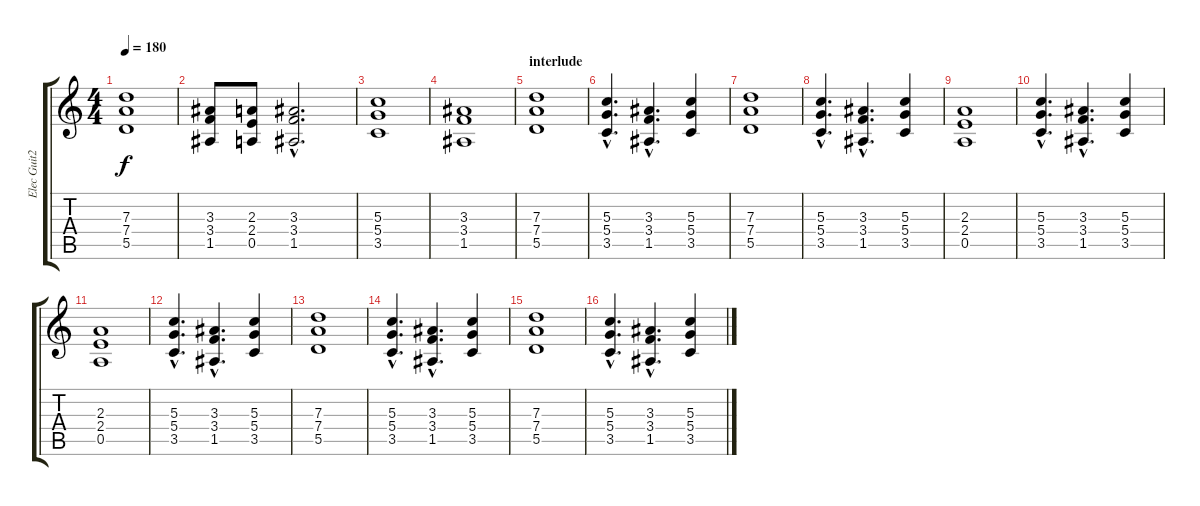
\track ("Elec Guit2" "Elec Guit2") {instrument overdrivenguitar}
\staff {score tabs}
\tuning (E4 B3 G3 D3 A2 E2) {hide}
\ts (4 4)
\tempo 180
\clef g2
\ks c
(7.3 7.4 5.5).1{dy f} |
(3.3 3.4 1.5).8 (2.3 2.4 0.5).8 (3.3{hac} 3.4{hac} 1.5{hac}).2{d} |
(5.3 5.4 3.5).1 |
(3.3 3.4 1.5).1 |
\section ("" "interlude")
(7.3 7.4 5.5).1 |
(5.3{hac} 5.4{hac} 3.5{hac}).4{d} (3.3{hac} 3.4{hac} 1.5{hac}).4{d} (5.3 5.4 3.5).4 |
(7.3 7.4 5.5).1 |
(5.3{hac} 5.4{hac} 3.5{hac}).4{d} (3.3{hac} 3.4{hac} 1.5{hac}).4{d} (5.3 5.4 3.5).4 |
(2.3 2.4 0.5).1 |
(5.3{hac} 5.4{hac} 3.5{hac}).4{d} (3.3{hac} 3.4{hac} 1.5{hac}).4{d} (5.3 5.4 3.5).4 |
(2.3 2.4 0.5).1 |
(5.3{hac} 5.4{hac} 3.5{hac}).4{d} (3.3{hac} 3.4{hac} 1.5{hac}).4{d} (5.3 5.4 3.5).4 |
(7.3 7.4 5.5).1 |
(5.3{hac} 5.4{hac} 3.5{hac}).4{d} (3.3{hac} 3.4{hac} 1.5{hac}).4{d} (5.3 5.4 3.5).4 |
(7.3 7.4 5.5).1 |
(5.3{hac} 5.4{hac} 3.5{hac}).4{d} (3.3{hac} 3.4{hac} 1.5{hac}).4{d} (5.3 5.4 3.5).4
